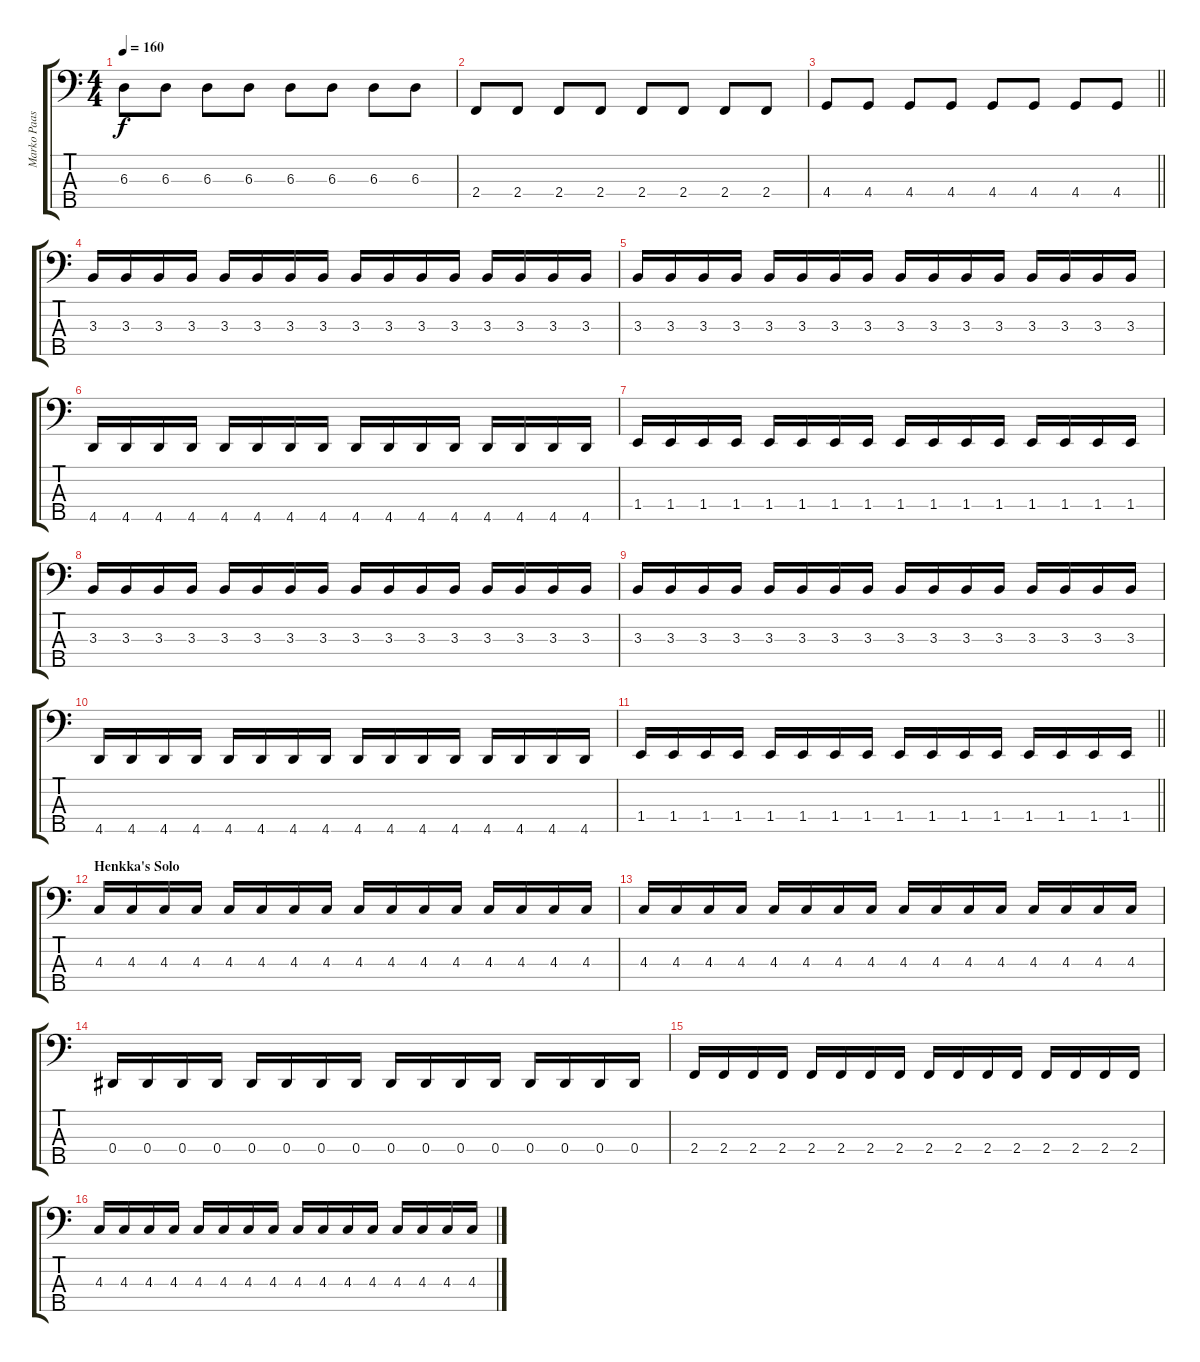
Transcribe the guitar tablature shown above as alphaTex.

\track ("Marko Paasikoski" "Marko Paas") {instrument electricbasspick}
\staff {score tabs}
\tuning (Gb2 Db2 Ab1 Eb1 Bb0) {hide}
\ts (4 4)
\tempo 160
\clef f4
\ks c
6.3.8{dy f} 6.3.8 6.3.8 6.3.8 6.3.8 6.3.8 6.3.8 6.3.8 |
2.4.8 2.4.8 2.4.8 2.4.8 2.4.8 2.4.8 2.4.8 2.4.8 |
\barLineRight lightlight
4.4.8 4.4.8 4.4.8 4.4.8 4.4.8 4.4.8 4.4.8 4.4.8 |
3.3.16 3.3.16 3.3.16 3.3.16 3.3.16 3.3.16 3.3.16 3.3.16 3.3.16 3.3.16 3.3.16 3.3.16 3.3.16 3.3.16 3.3.16 3.3.16 |
3.3.16 3.3.16 3.3.16 3.3.16 3.3.16 3.3.16 3.3.16 3.3.16 3.3.16 3.3.16 3.3.16 3.3.16 3.3.16 3.3.16 3.3.16 3.3.16 |
4.5.16 4.5.16 4.5.16 4.5.16 4.5.16 4.5.16 4.5.16 4.5.16 4.5.16 4.5.16 4.5.16 4.5.16 4.5.16 4.5.16 4.5.16 4.5.16 |
1.4.16 1.4.16 1.4.16 1.4.16 1.4.16 1.4.16 1.4.16 1.4.16 1.4.16 1.4.16 1.4.16 1.4.16 1.4.16 1.4.16 1.4.16 1.4.16 |
3.3.16 3.3.16 3.3.16 3.3.16 3.3.16 3.3.16 3.3.16 3.3.16 3.3.16 3.3.16 3.3.16 3.3.16 3.3.16 3.3.16 3.3.16 3.3.16 |
3.3.16 3.3.16 3.3.16 3.3.16 3.3.16 3.3.16 3.3.16 3.3.16 3.3.16 3.3.16 3.3.16 3.3.16 3.3.16 3.3.16 3.3.16 3.3.16 |
4.5.16 4.5.16 4.5.16 4.5.16 4.5.16 4.5.16 4.5.16 4.5.16 4.5.16 4.5.16 4.5.16 4.5.16 4.5.16 4.5.16 4.5.16 4.5.16 |
\barLineRight lightlight
1.4.16 1.4.16 1.4.16 1.4.16 1.4.16 1.4.16 1.4.16 1.4.16 1.4.16 1.4.16 1.4.16 1.4.16 1.4.16 1.4.16 1.4.16 1.4.16 |
\section ("" "Henkka's Solo")
4.3.16{volume 12} 4.3.16 4.3.16 4.3.16 4.3.16 4.3.16 4.3.16 4.3.16 4.3.16 4.3.16 4.3.16 4.3.16 4.3.16 4.3.16 4.3.16 4.3.16 |
4.3.16 4.3.16 4.3.16 4.3.16 4.3.16 4.3.16 4.3.16 4.3.16 4.3.16 4.3.16 4.3.16 4.3.16 4.3.16 4.3.16 4.3.16 4.3.16 |
0.4.16 0.4.16 0.4.16 0.4.16 0.4.16 0.4.16 0.4.16 0.4.16 0.4.16 0.4.16 0.4.16 0.4.16 0.4.16 0.4.16 0.4.16 0.4.16 |
2.4.16 2.4.16 2.4.16 2.4.16 2.4.16 2.4.16 2.4.16 2.4.16 2.4.16 2.4.16 2.4.16 2.4.16 2.4.16 2.4.16 2.4.16 2.4.16 |
4.3.16 4.3.16 4.3.16 4.3.16 4.3.16 4.3.16 4.3.16 4.3.16 4.3.16 4.3.16 4.3.16 4.3.16 4.3.16 4.3.16 4.3.16 4.3.16
